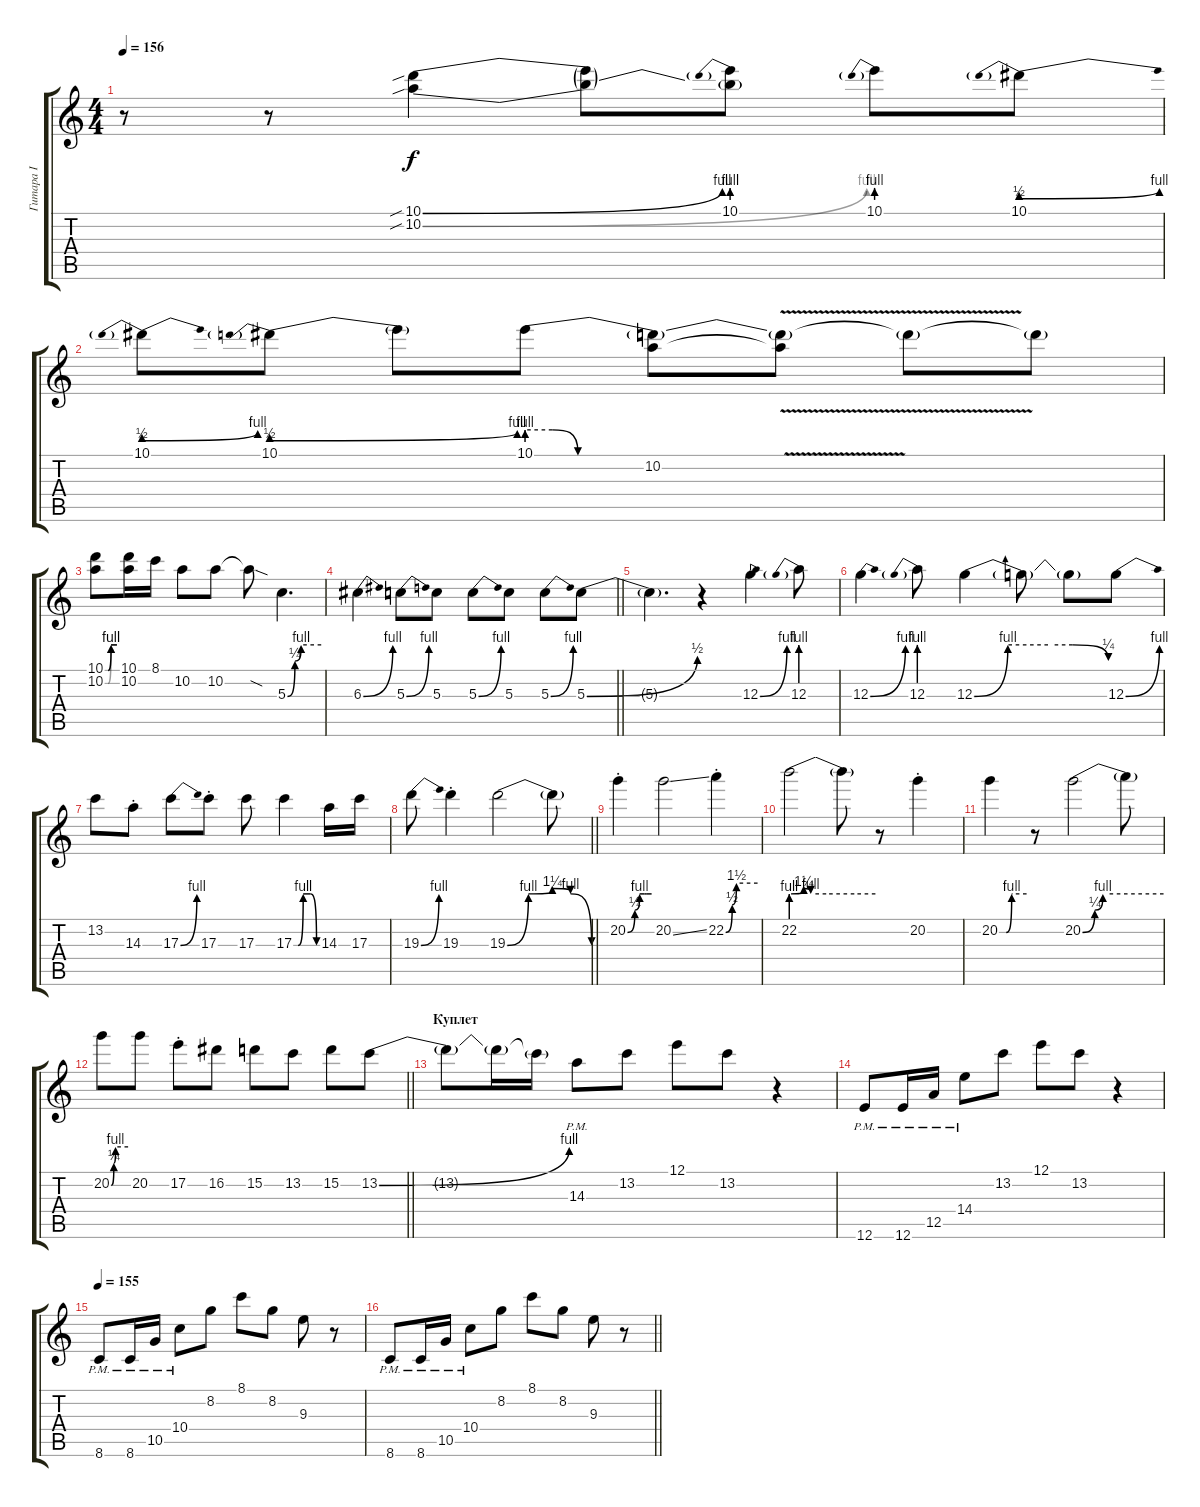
\track ("Гитара I" "Гитара I") {instrument distortionguitar}
\staff {score tabs}
\tuning (E4 B3 G3 D3 A2 E2) {hide}
\ts (4 4)
\tempo 156
\clef g2
\ks c
r.8{dy f} r.8 (10.1{be (bend 0 0 60 4) sib} 10.2{be (bend 0 0 60 4) sib}).4 (10.1{t} 10.2{t}).8 (10.1{be (prebend 0 4 60 4)} 10.2{t}).8 10.1{be (prebend 0 4 60 4)}.8 10.1{be (prebendbend 0 2 60 4)}.8 |
10.1{be (prebendbend 0 2 60 4)}.8 10.1{be (prebendbend 0 2 60 4)}.8 10.1{t}.8 10.1{be (custom 0 4 6 4 12 0 60 0)}.8 (10.1{t} 10.2).8 (10.1{v t} 10.2{t}).8 10.1{t}.8 10.1{t}.8 |
(10.1{be (custom 0 0 15 0 30 4 45 4 60 4)} 10.2{be (custom 0 0 15 0 30 4 45 4 60 4)}).8 (10.1 10.2).16 8.1.16 10.2.8 10.2.8 10.2{sod t}.8 5.3{be (custom 0 0 13 1 24 4 60 4)}.4{d} |
\barLineRight lightlight
6.3{be (bend 0 0 60 4)}.4 5.3{be (bend 0 0 60 4)}.8 5.3.8 5.3{be (bend 0 0 60 4)}.8 5.3.8 5.3{be (bend 0 0 60 4)}.8 5.3{be (bend 0 0 60 2)}.8 |
5.3{t}.4{d} r.4 12.3{be (bend 0 0 60 4)}.4 12.3{be (prebend 0 4 60 4)}.8 |
12.3{be (bend 0 0 60 4)}.4 12.3{be (prebend 0 4 60 4)}.8 12.3{be (custom 0 0 15 4 33 4 44 4 60 1)}.4 12.3{t}.8 12.3{t}.8 12.3{be (bend 0 0 60 4)}.8 |
13.2.8 14.3{st}.8 17.3{be (bend 0 0 60 4)}.8 17.3{st}.8 17.3.8 17.3{be (custom 0 0 11 0 24 4 42 4 58 0 60 0)}.4 14.3.16 17.3.16 |
\barLineRight lightlight
19.3{be (bend 0 0 60 4)}.8 19.3{st}.4 19.3{be (custom 0 0 15 4 32 5 45 4 60 0)}.2 19.3{t}.8 |
20.2{be (custom 0 0 18 1 30 4 42 4 48 4 60 4) st}.4 20.2{ss}.2 22.2{be (custom 0 0 12 2 20 6 60 6) st}.4 |
22.2{be (custom 0 4 9 5 14 4 25 4 45 4 60 4)}.2 22.2{t}.8 r.8 20.2{st}.4 |
20.2{be (custom 0 0 10 0 15 0 27 4 29 4 60 4)}.4 r.8 20.2{be (custom 0 0 9 1 15 4 60 4)}.2 20.2{t}.8 |
\barLineRight lightlight
20.2{be (custom 0 0 9 1 15 4 60 4)}.8 20.2.8 17.2{st}.8 16.2.8 15.2.8 13.2.8 15.2.8 13.2{be (bend 0 0 60 4)}.8 |
\section ("" "Куплет")
13.2{t}.8 13.2{t}.16 13.2{t}.16 14.3{pm}.8{instrument electricguitarclean} 13.2.8 12.1.8 13.2.8 r.4 |
12.6{pm}.8 12.6{pm}.16 12.5{pm}.16 14.4{pm}.8 13.2.8 12.1.8 13.2.8 r.4 |
\tempo 155
8.6{pm}.8 8.6{pm}.16 10.5{pm}.16 10.4{pm}.8 8.2.8 8.1.8 8.2.8 9.3.8 r.8 |
\barLineRight lightlight
8.6{pm}.8 8.6{pm}.16 10.5{pm}.16 10.4{pm}.8 8.2.8 8.1.8 8.2.8 9.3.8 r.8
